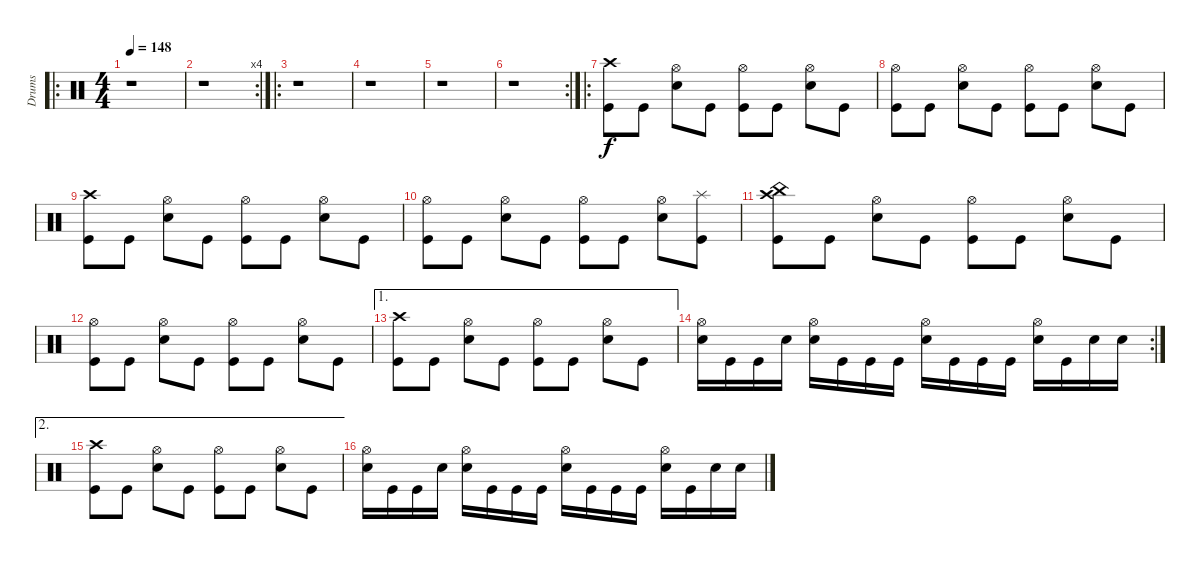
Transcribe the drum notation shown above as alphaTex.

\track ("Drums" "Drums") {instrument percussion}
\staff {score}
\articulation defaults
\ro
\ts (4 4)
\tempo 148
\clef neutral
\ks c
r.1{dy f} |
\rc 4
r.1 |
\ro
r.1 |
r.1 |
r.1 |
\rc 2
r.1 |
\ro
("Crash high (hit)" "Kick (hit)").8 "Kick (hit)".8 ("Hi-Hat (open)" "Snare (hit) 2").8 "Kick (hit)".8 ("Hi-Hat (open)" "Kick (hit)").8 "Kick (hit)".8 ("Hi-Hat (open)" "Snare (hit) 2").8 "Kick (hit)".8 |
("Hi-Hat (open)" "Kick (hit)").8 "Kick (hit)".8 ("Hi-Hat (open)" "Snare (hit) 2").8 "Kick (hit)".8 ("Hi-Hat (open)" "Kick (hit)").8 "Kick (hit)".8 ("Hi-Hat (open)" "Snare (hit) 2").8 "Kick (hit)".8 |
("Crash high (hit)" "Kick (hit)").8 "Kick (hit)".8 ("Hi-Hat (open)" "Snare (hit) 2").8 "Kick (hit)".8 ("Hi-Hat (open)" "Kick (hit)").8 "Kick (hit)".8 ("Hi-Hat (open)" "Snare (hit) 2").8 "Kick (hit)".8 |
("Hi-Hat (open)" "Kick (hit)").8 "Kick (hit)".8 ("Hi-Hat (open)" "Snare (hit) 2").8 "Kick (hit)".8 ("Hi-Hat (open)" "Kick (hit)").8 "Kick (hit)".8 ("Hi-Hat (open)" "Snare (hit) 2").8 ("Splash (hit)" "Kick (hit)").8 |
("Crash high (hit)" "China (hit)" "Kick (hit)").8 "Kick (hit)".8 ("Hi-Hat (open)" "Snare (hit) 2").8 "Kick (hit)".8 ("Hi-Hat (open)" "Kick (hit)").8 "Kick (hit)".8 ("Hi-Hat (open)" "Snare (hit) 2").8 "Kick (hit)".8 |
("Hi-Hat (open)" "Kick (hit)").8 "Kick (hit)".8 ("Hi-Hat (open)" "Snare (hit) 2").8 "Kick (hit)".8 ("Hi-Hat (open)" "Kick (hit)").8 "Kick (hit)".8 ("Hi-Hat (open)" "Snare (hit) 2").8 "Kick (hit)".8 |
\ae 1
("Crash high (hit)" "Kick (hit)").8 "Kick (hit)".8 ("Hi-Hat (open)" "Snare (hit) 2").8 "Kick (hit)".8 ("Hi-Hat (open)" "Kick (hit)").8 "Kick (hit)".8 ("Hi-Hat (open)" "Snare (hit) 2").8 "Kick (hit)".8 |
\rc 2
("Hi-Hat (open)" "Snare (hit) 2").16 "Kick (hit)".16 "Kick (hit)".16 "Snare (hit) 2".16 ("Hi-Hat (open)" "Snare (hit) 2").16 "Kick (hit)".16 "Kick (hit)".16 "Kick (hit)".16 ("Hi-Hat (open)" "Snare (hit) 2").16 "Kick (hit)".16 "Kick (hit)".16 "Kick (hit)".16 ("Hi-Hat (open)" "Snare (hit) 2").16 "Kick (hit)".16 "Snare (hit) 2".16 "Snare (hit) 2".16 |
\ae 2
("Crash high (hit)" "Kick (hit)").8 "Kick (hit)".8 ("Hi-Hat (open)" "Snare (hit) 2").8 "Kick (hit)".8 ("Hi-Hat (open)" "Kick (hit)").8 "Kick (hit)".8 ("Hi-Hat (open)" "Snare (hit) 2").8 "Kick (hit)".8 |
("Hi-Hat (open)" "Snare (hit) 2").16 "Kick (hit)".16 "Kick (hit)".16 "Snare (hit) 2".16 ("Hi-Hat (open)" "Snare (hit) 2").16 "Kick (hit)".16 "Kick (hit)".16 "Kick (hit)".16 ("Hi-Hat (open)" "Snare (hit) 2").16 "Kick (hit)".16 "Kick (hit)".16 "Kick (hit)".16 ("Hi-Hat (open)" "Snare (hit) 2").16 "Kick (hit)".16 "Snare (hit) 2".16 "Snare (hit) 2".16
